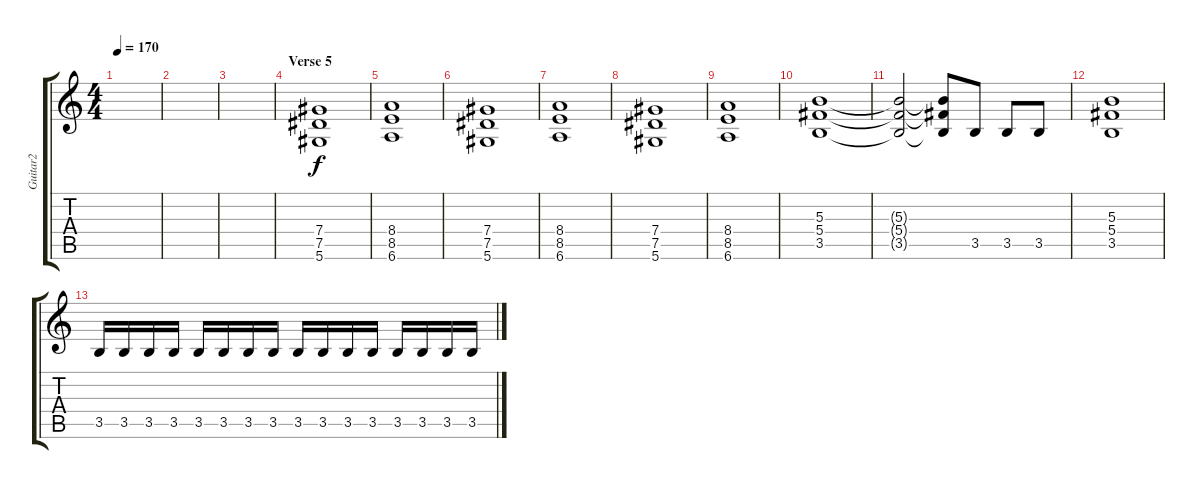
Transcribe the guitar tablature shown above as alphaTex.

\track ("Guitar2" "Guitar2") {instrument distortionguitar}
\staff {score tabs}
\tuning (Eb4 Bb3 Gb3 Db3 Ab2 Eb2) {hide}
\ts (4 4)
\tempo 170
\clef g2
\ks c
|
|
|
\section ("" "Verse 5")
(7.4 7.5 5.6).1 |
(8.4 8.5 6.6).1 |
(7.4 7.5 5.6).1 |
(8.4 8.5 6.6).1 |
(7.4 7.5 5.6).1 |
(8.4 8.5 6.6).1 |
(5.3 5.4 3.5).1 |
(5.3{t} 5.4{t} 3.5{t}).2 (5.3{t} 5.4{t} 3.5{t}).8 3.5.8 3.5.8 3.5.8 |
(5.3 5.4 3.5).1 |
3.5.16 3.5.16 3.5.16 3.5.16 3.5.16 3.5.16 3.5.16 3.5.16 3.5.16 3.5.16 3.5.16 3.5.16 3.5.16 3.5.16 3.5.16 3.5.16
